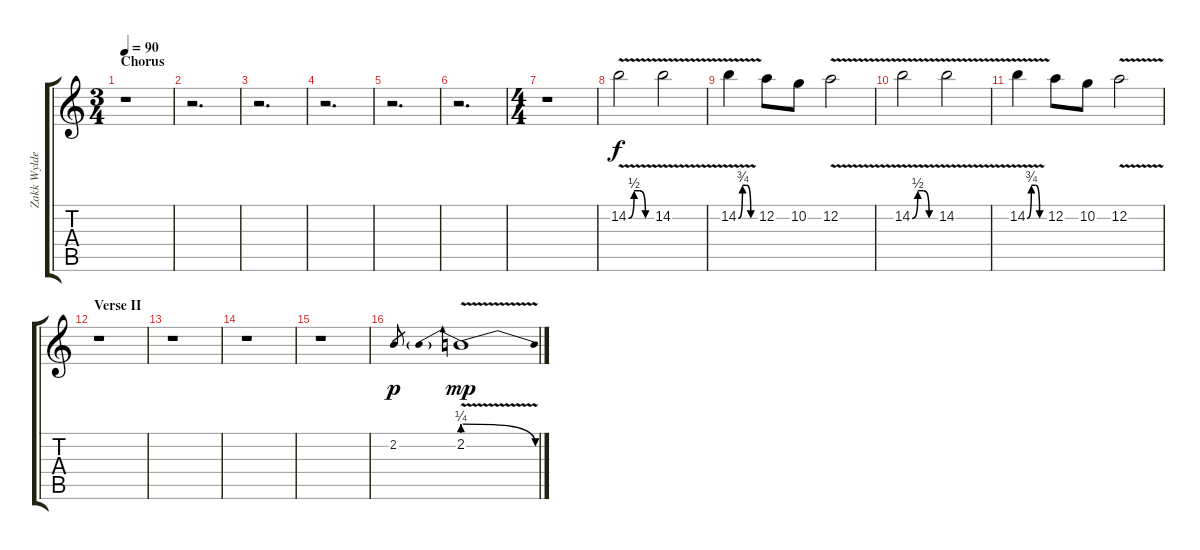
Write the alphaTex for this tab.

\track ("Zakk Wylde Lead" "Zakk Wylde") {instrument distortionguitar}
\staff {score tabs}
\tuning (D4 A3 F3 C3 G2 D2) {hide}
\ts (3 4)
\section ("" "Chorus")
\tempo 90
\clef g2
\ks c
r.1{dy f} |
r.2{d} |
r.2{d} |
r.2{d} |
r.2{d} |
r.2{d} |
\ts (4 4)
r.1 |
14.2{be (custom 0 0 15 2 30 2 45 0 60 0) v}.2 14.2{v}.2 |
14.2{be (custom 0 0 15 3 30 3 45 0 60 0) v}.4 12.2.8 10.2.8 12.2{v}.2 |
14.2{be (custom 0 0 15 2 30 2 45 0 60 0) v}.2 14.2{v}.2 |
14.2{be (custom 0 0 15 3 30 3 45 0 60 0) v}.4 12.2.8 10.2.8 12.2{v}.2 |
\section ("" "Verse II")
r.1 |
r.1 |
r.1 |
r.1 |
2.2.8{gr dy p} 2.2{be (prebendrelease 0 1 60 0) v}.1{dy mp}
